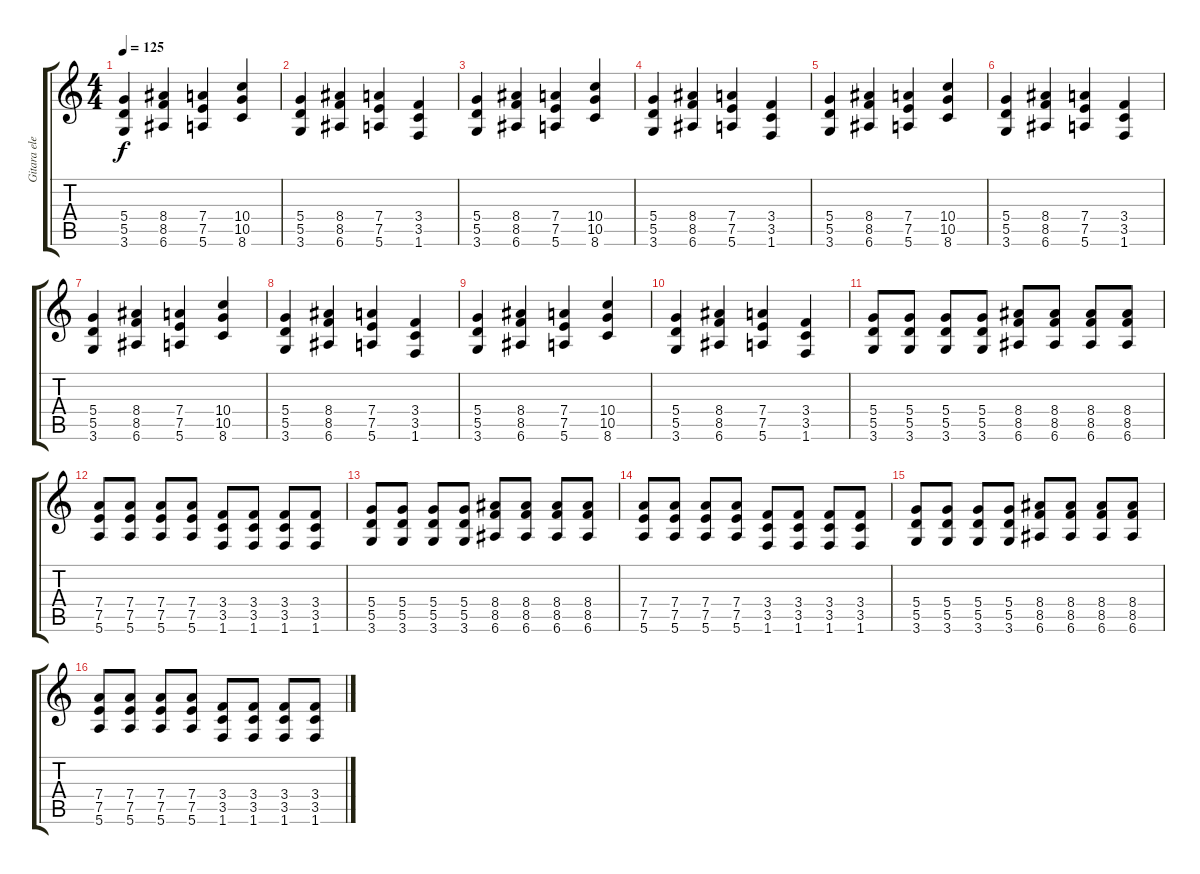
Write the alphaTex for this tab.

\track ("Gitara elektryczna (II)" "Gitara ele") {instrument distortionguitar}
\staff {score tabs}
\tuning (E4 B3 G3 D3 A2 E2) {hide}
\ts (4 4)
\tempo 125
\clef g2
\ks c
(5.4 5.5 3.6).4{dy f} (8.4 8.5 6.6).4 (7.4 7.5 5.6).4 (10.4 10.5 8.6).4 |
(5.4 5.5 3.6).4 (8.4 8.5 6.6).4 (7.4 7.5 5.6).4 (3.4 3.5 1.6).4 |
(5.4 5.5 3.6).4 (8.4 8.5 6.6).4 (7.4 7.5 5.6).4 (10.4 10.5 8.6).4 |
(5.4 5.5 3.6).4 (8.4 8.5 6.6).4 (7.4 7.5 5.6).4 (3.4 3.5 1.6).4 |
(5.4 5.5 3.6).4 (8.4 8.5 6.6).4 (7.4 7.5 5.6).4 (10.4 10.5 8.6).4 |
(5.4 5.5 3.6).4 (8.4 8.5 6.6).4 (7.4 7.5 5.6).4 (3.4 3.5 1.6).4 |
(5.4 5.5 3.6).4 (8.4 8.5 6.6).4 (7.4 7.5 5.6).4 (10.4 10.5 8.6).4 |
(5.4 5.5 3.6).4 (8.4 8.5 6.6).4 (7.4 7.5 5.6).4 (3.4 3.5 1.6).4 |
(5.4 5.5 3.6).4 (8.4 8.5 6.6).4 (7.4 7.5 5.6).4 (10.4 10.5 8.6).4 |
(5.4 5.5 3.6).4 (8.4 8.5 6.6).4 (7.4 7.5 5.6).4 (3.4 3.5 1.6).4 |
(5.4 5.5 3.6).8 (5.4 5.5 3.6).8 (5.4 5.5 3.6).8 (5.4 5.5 3.6).8 (8.4 8.5 6.6).8 (8.4 8.5 6.6).8 (8.4 8.5 6.6).8 (8.4 8.5 6.6).8 |
(7.4 7.5 5.6).8 (7.4 7.5 5.6).8 (7.4 7.5 5.6).8 (7.4 7.5 5.6).8 (3.4 3.5 1.6).8 (3.4 3.5 1.6).8 (3.4 3.5 1.6).8 (3.4 3.5 1.6).8 |
(5.4 5.5 3.6).8 (5.4 5.5 3.6).8 (5.4 5.5 3.6).8 (5.4 5.5 3.6).8 (8.4 8.5 6.6).8 (8.4 8.5 6.6).8 (8.4 8.5 6.6).8 (8.4 8.5 6.6).8 |
(7.4 7.5 5.6).8 (7.4 7.5 5.6).8 (7.4 7.5 5.6).8 (7.4 7.5 5.6).8 (3.4 3.5 1.6).8 (3.4 3.5 1.6).8 (3.4 3.5 1.6).8 (3.4 3.5 1.6).8 |
(5.4 5.5 3.6).8 (5.4 5.5 3.6).8 (5.4 5.5 3.6).8 (5.4 5.5 3.6).8 (8.4 8.5 6.6).8 (8.4 8.5 6.6).8 (8.4 8.5 6.6).8 (8.4 8.5 6.6).8 |
(7.4 7.5 5.6).8 (7.4 7.5 5.6).8 (7.4 7.5 5.6).8 (7.4 7.5 5.6).8 (3.4 3.5 1.6).8 (3.4 3.5 1.6).8 (3.4 3.5 1.6).8 (3.4 3.5 1.6).8
